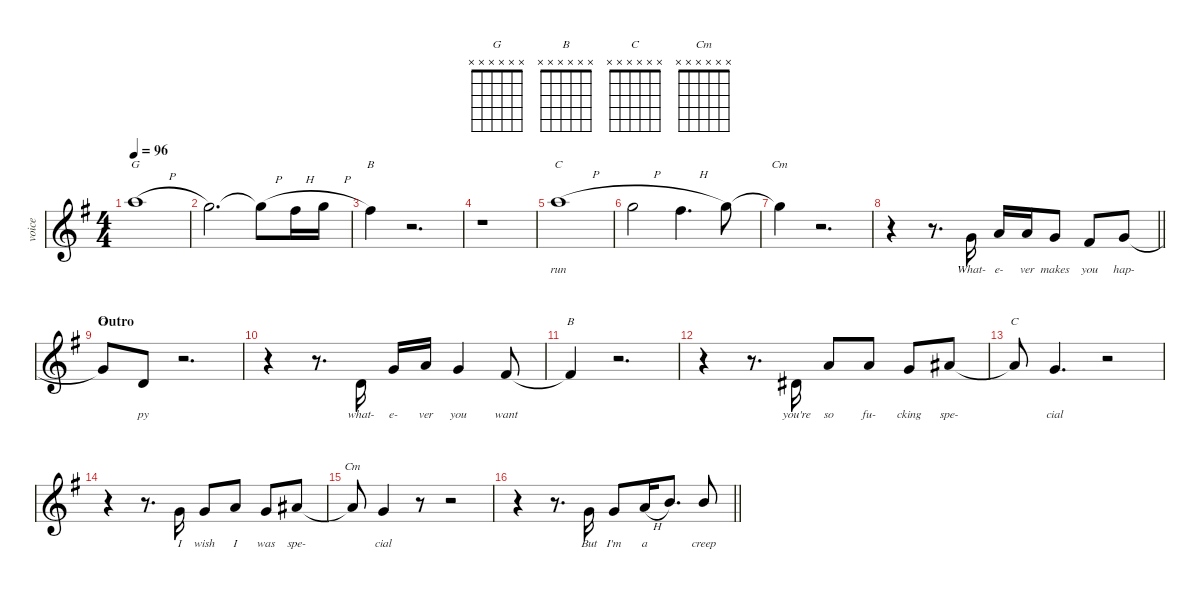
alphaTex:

\defaultSystemsLayout 4
\hideDynamics
\bracketExtendMode nobrackets
\otherSystemsTrackNameOrientation horizontal
\track ("Voice" "voice") {defaultSystemsLayout 4 instrument clarinet}
\staff {score}
\tuning (E4 B3 G3 D3 A2 E2)
\displaytranspose 12
\chord ("G" x x x x x x)
\chord ("B" x x x x x x)
\chord ("C" x x x x x x)
\chord ("Cm" x x x x x x)
\ts (4 4)
\tempo 96
\clef g2
\ks g
5.1{h t acc forcenatural}.1{ch "G" dy f beam Down} |
3.1{acc forcenatural}.2{d beam Down} 3.1{h t acc forcenatural}.8{beam Down} 2.1{h acc #}.16{beam Down} 3.1{h acc forcenatural}.16{beam Down} |
2.1{acc #}.4{ch "B" beam Down} r.2{d beam Down} |
r.1{beam Down} |
5.1{h acc forcenatural}.1{ch "C" lyrics (0 "run") lyrics (1 "") lyrics (2 "") lyrics (3 "") lyrics (4 "") beam Down} |
3.1{h acc forcenatural}.2{beam Down} 2.1{h acc #}.4{d beam Down} 3.1{acc forcenatural}.8{beam Down} |
3.1{t acc forcenatural}.4{ch "Cm" beam Down} r.2{d beam Down} |
\barLineRight lightlight
r.4{beam Down} r.8{d beam Down} 0.3{acc forcenatural}.16{lyrics (0 "What-") lyrics (1 "") lyrics (2 "") lyrics (3 "") lyrics (4 "") beam Up} 2.3{acc forcenatural}.16{lyrics (0 "e-") lyrics (1 "") lyrics (2 "") lyrics (3 "") lyrics (4 "") beam Up} 2.3{acc forcenatural}.16{lyrics (0 "ver") lyrics (1 "") lyrics (2 "") lyrics (3 "") lyrics (4 "") beam Up} 0.3{acc forcenatural}.8{lyrics (0 "makes") lyrics (1 "") lyrics (2 "") lyrics (3 "") lyrics (4 "") beam Up} 4.4{acc #}.8{lyrics (0 "you") lyrics (1 "") lyrics (2 "") lyrics (3 "") lyrics (4 "") beam Up} 0.3{acc forcenatural}.8{lyrics (0 "hap-") lyrics (1 "") lyrics (2 "") lyrics (3 "") lyrics (4 "") beam Up} |
\section ("" "Outro")
0.3{t acc forcenatural}.8{ch "G" beam Up} 0.4{acc forcenatural}.8{lyrics (0 "py") lyrics (1 "") lyrics (2 "") lyrics (3 "") lyrics (4 "") beam Up} r.2{d beam Up} |
r.4{beam Down} r.8{d beam Down} 0.4{acc forcenatural}.16{lyrics (0 "what-") lyrics (1 "") lyrics (2 "") lyrics (3 "") lyrics (4 "") beam Up} 0.3{acc forcenatural}.16{lyrics (0 "e-") lyrics (1 "") lyrics (2 "") lyrics (3 "") lyrics (4 "") beam Up} 2.3{acc forcenatural}.16{lyrics (0 "ver") lyrics (1 "") lyrics (2 "") lyrics (3 "") lyrics (4 "") beam Up} 0.3{acc forcenatural}.4{lyrics (0 "you") lyrics (1 "") lyrics (2 "") lyrics (3 "") lyrics (4 "") beam Up} 4.4{acc #}.8{lyrics (0 "want") lyrics (1 "") lyrics (2 "") lyrics (3 "") lyrics (4 "") beam Up} |
4.4{t acc #}.4{ch "B" beam Up} r.2{d beam Up} |
r.4{beam Down} r.8{d beam Down} 1.4{acc #}.16{lyrics (0 "you're") lyrics (1 "") lyrics (2 "") lyrics (3 "") lyrics (4 "") beam Up} 2.3{acc forcenatural}.8{lyrics (0 "so") lyrics (1 "") lyrics (2 "") lyrics (3 "") lyrics (4 "") beam Up} 2.3{acc forcenatural}.8{lyrics (0 "fu-") lyrics (1 "") lyrics (2 "") lyrics (3 "") lyrics (4 "") beam Up} 0.3{acc forcenatural}.8{lyrics (0 "cking") lyrics (1 "") lyrics (2 "") lyrics (3 "") lyrics (4 "") beam Up} 3.3{acc #}.8{lyrics (0 "spe-") lyrics (1 "") lyrics (2 "") lyrics (3 "") lyrics (4 "") beam Up} |
3.3{t acc #}.8{ch "C" beam Up} 0.3{acc forcenatural}.4{d lyrics (0 "cial") lyrics (1 "") lyrics (2 "") lyrics (3 "") lyrics (4 "") beam Up} r.2{beam Up} |
r.4{beam Down} r.8{d beam Down} 0.3{acc forcenatural}.16{lyrics (0 "I") lyrics (1 "") lyrics (2 "") lyrics (3 "") lyrics (4 "") beam Up} 0.3{acc forcenatural}.8{lyrics (0 "wish") lyrics (1 "") lyrics (2 "") lyrics (3 "") lyrics (4 "") beam Up} 2.3{acc forcenatural}.8{lyrics (0 "I") lyrics (1 "") lyrics (2 "") lyrics (3 "") lyrics (4 "") beam Up} 0.3{acc forcenatural}.8{lyrics (0 "was") lyrics (1 "") lyrics (2 "") lyrics (3 "") lyrics (4 "") beam Up} 3.3{acc #}.8{lyrics (0 "spe-") lyrics (1 "") lyrics (2 "") lyrics (3 "") lyrics (4 "") beam Up} |
3.3{t acc #}.8{ch "Cm" beam Up} 0.3{acc forcenatural}.4{lyrics (0 "cial") lyrics (1 "") lyrics (2 "") lyrics (3 "") lyrics (4 "") beam Up} r.8{beam Up} r.2{beam Up} |
\barLineRight lightlight
r.4{beam Down} r.8{d beam Down} 0.3{acc forcenatural}.16{lyrics (0 "But") lyrics (1 "") lyrics (2 "") lyrics (3 "") lyrics (4 "") beam Up} 0.3{acc forcenatural}.8{lyrics (0 "I'm") lyrics (1 "") lyrics (2 "") lyrics (3 "") lyrics (4 "") beam Up} 2.3{h acc forcenatural}.16{lyrics (0 "a") lyrics (1 "") lyrics (2 "") lyrics (3 "") lyrics (4 "") beam Up} 4.3{acc forcenatural}.8{d beam Up} 4.3{acc forcenatural}.8{lyrics (0 "creep") lyrics (1 "") lyrics (2 "") lyrics (3 "") lyrics (4 "") beam Up}
